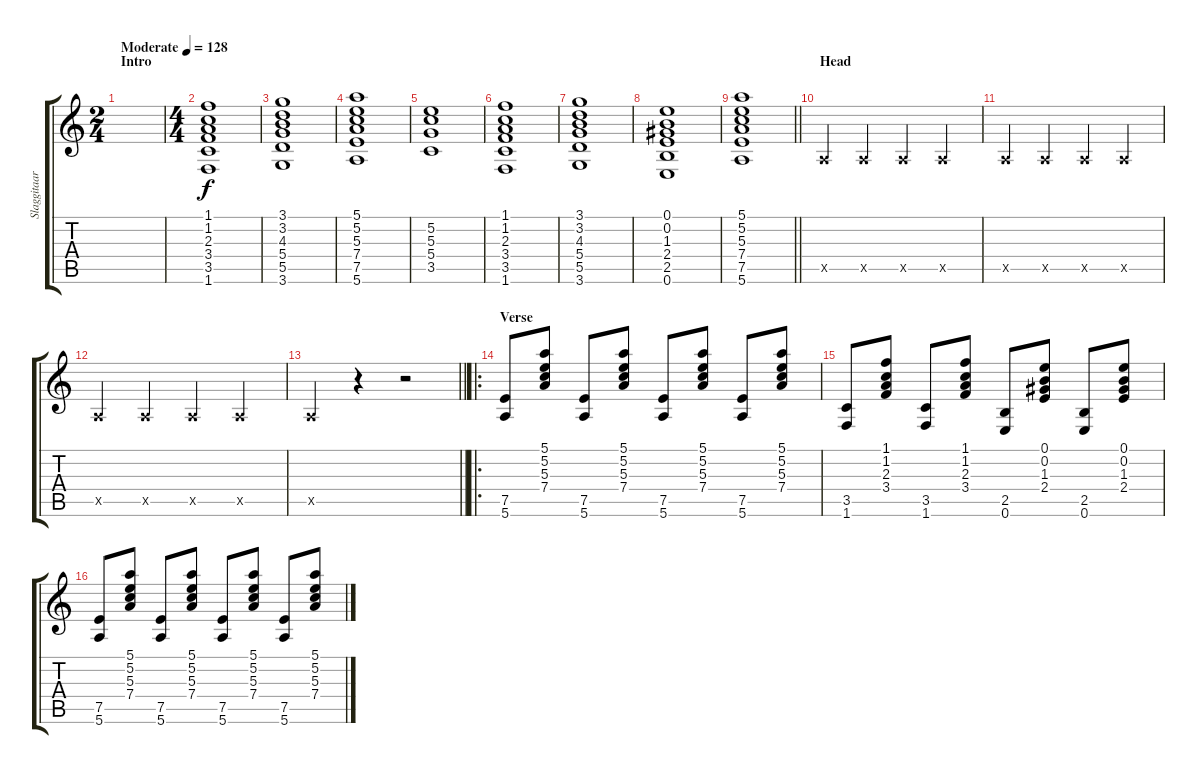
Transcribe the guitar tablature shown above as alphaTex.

\track ("Slaggitaar" "Slaggitaar") {instrument electricguitarclean}
\staff {score tabs}
\tuning (E4 B3 G3 D3 A2 E2) {hide}
\ts (2 4)
\section ("" "Intro")
\tempo (128 "Moderate")
\clef g2
\ks c
|
\ts (4 4)
(1.1 1.2 2.3 3.4 3.5 1.6).1 |
(3.1 3.2 4.3 5.4 5.5 3.6).1 |
(5.1 5.2 5.3 7.4 7.5 5.6).1 |
(5.2 5.3 5.4 3.5).1 |
(1.1 1.2 2.3 3.4 3.5 1.6).1 |
(3.1 3.2 4.3 5.4 5.5 3.6).1 |
(0.1 0.2 1.3 2.4 2.5 0.6).1 |
\barLineRight lightlight
(5.1 5.2 5.3 7.4 7.5 5.6).1 |
\section ("" "Head")
0.5{x}.4 0.5{x}.4 0.5{x}.4 0.5{x}.4 |
0.5{x}.4 0.5{x}.4 0.5{x}.4 0.5{x}.4 |
0.5{x}.4 0.5{x}.4 0.5{x}.4 0.5{x}.4 |
\barLineRight lightlight
0.5{x}.4 r.4 r.2 |
\ro
\section ("" "Verse")
(7.5 5.6).8 (5.1 5.2 5.3 7.4).8 (7.5 5.6).8 (5.1 5.2 5.3 7.4).8 (7.5 5.6).8 (5.1 5.2 5.3 7.4).8 (7.5 5.6).8 (5.1 5.2 5.3 7.4).8 |
(3.5 1.6).8 (1.1 1.2 2.3 3.4).8 (3.5 1.6).8 (1.1 1.2 2.3 3.4).8 (2.5 0.6).8 (0.1 0.2 1.3 2.4).8 (2.5 0.6).8 (0.1 0.2 1.3 2.4).8 |
(7.5 5.6).8 (5.1 5.2 5.3 7.4).8 (7.5 5.6).8 (5.1 5.2 5.3 7.4).8 (7.5 5.6).8 (5.1 5.2 5.3 7.4).8 (7.5 5.6).8 (5.1 5.2 5.3 7.4).8
